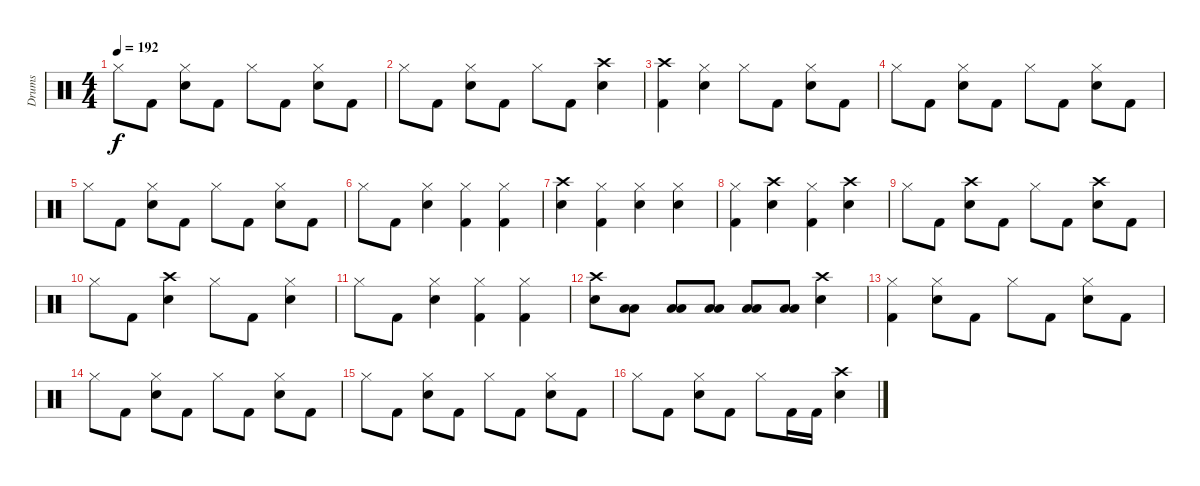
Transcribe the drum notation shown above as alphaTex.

\track ("Drums" "Drums") {instrument percussion}
\staff {score}
\articulation defaults
\ts (4 4)
\tempo 192
\clef neutral
\ks c "Hi-Hat (closed)".8{dy f} "Kick (hit) 2".8
("Hi-Hat (closed)" "Electric Snare (hit)").8 "Kick (hit) 2".8 "Hi-Hat (closed)".8 "Kick (hit) 2".8 ("Hi-Hat (closed)" "Electric Snare (hit)").8 "Kick (hit) 2".8 |
"Hi-Hat (closed)".8 "Kick (hit) 2".8 ("Hi-Hat (closed)" "Electric Snare (hit)").8 "Kick (hit) 2".8 "Hi-Hat (closed)".8 "Kick (hit) 2".8 ("Crash high (hit)" "Electric Snare (hit)").4 |
("Crash high (hit)" "Kick (hit) 2").4 ("Hi-Hat (closed)" "Electric Snare (hit)").4 "Hi-Hat (closed)".8 "Kick (hit) 2".8 ("Hi-Hat (closed)" "Electric Snare (hit)").8 "Kick (hit) 2".8 |
"Hi-Hat (closed)".8 "Kick (hit) 2".8 ("Hi-Hat (closed)" "Electric Snare (hit)").8 "Kick (hit) 2".8 "Hi-Hat (closed)".8 "Kick (hit) 2".8 ("Hi-Hat (closed)" "Electric Snare (hit)").8 "Kick (hit) 2".8 |
"Hi-Hat (closed)".8 "Kick (hit) 2".8 ("Hi-Hat (closed)" "Electric Snare (hit)").8 "Kick (hit) 2".8 "Hi-Hat (closed)".8 "Kick (hit) 2".8 ("Hi-Hat (closed)" "Electric Snare (hit)").8 "Kick (hit) 2".8 |
"Hi-Hat (closed)".8 "Kick (hit) 2".8 ("Hi-Hat (closed)" "Electric Snare (hit)").4 ("Hi-Hat (closed)" "Kick (hit) 2").4 ("Hi-Hat (closed)" "Kick (hit) 2").4 |
("Crash high (hit)" "Electric Snare (hit)").4 ("Hi-Hat (closed)" "Kick (hit) 2").4 ("Hi-Hat (closed)" "Electric Snare (hit)").4 ("Hi-Hat (closed)" "Electric Snare (hit)").4 |
("Hi-Hat (closed)" "Kick (hit) 2").4 ("Crash high (hit)" "Electric Snare (hit)").4 ("Hi-Hat (closed)" "Kick (hit) 2").4 ("Crash high (hit)" "Electric Snare (hit)").4 |
"Hi-Hat (closed)".8 "Kick (hit) 2".8 ("Crash high (hit)" "Electric Snare (hit)").8 "Kick (hit) 2".8 "Hi-Hat (closed)".8 "Kick (hit) 2".8 ("Crash high (hit)" "Electric Snare (hit)").8 "Kick (hit) 2".8 |
"Hi-Hat (closed)".8 "Kick (hit) 2".8 ("Crash high (hit)" "Electric Snare (hit)").4 "Hi-Hat (closed)".8 "Kick (hit) 2".8 ("Hi-Hat (closed)" "Electric Snare (hit)").4 |
"Hi-Hat (closed)".8 "Kick (hit) 2".8 ("Hi-Hat (closed)" "Electric Snare (hit)").4 ("Hi-Hat (closed)" "Kick (hit) 2").4 ("Hi-Hat (closed)" "Kick (hit) 2").4 |
("Crash high (hit)" "Electric Snare (hit)").8 ("Low Tom (hit)" "Low Tom (hit)").8 ("Low Tom (hit)" "Low Tom (hit)").8 ("Low Tom (hit)" "Low Tom (hit)").8 ("Low Tom (hit)" "Low Tom (hit)").8 ("Low Tom (hit)" "Low Tom (hit)").8 ("Crash high (hit)" "Electric Snare (hit)").4 |
("Hi-Hat (closed)" "Kick (hit) 2").4 ("Hi-Hat (closed)" "Electric Snare (hit)").8 "Kick (hit) 2".8 "Hi-Hat (closed)".8 "Kick (hit) 2".8 ("Hi-Hat (closed)" "Electric Snare (hit)").8 "Kick (hit) 2".8 |
"Hi-Hat (closed)".8 "Kick (hit) 2".8 ("Hi-Hat (closed)" "Electric Snare (hit)").8 "Kick (hit) 2".8 "Hi-Hat (closed)".8 "Kick (hit) 2".8 ("Hi-Hat (closed)" "Electric Snare (hit)").8 "Kick (hit) 2".8 |
"Hi-Hat (closed)".8 "Kick (hit) 2".8 ("Hi-Hat (closed)" "Electric Snare (hit)").8 "Kick (hit) 2".8 "Hi-Hat (closed)".8 "Kick (hit) 2".8 ("Hi-Hat (closed)" "Electric Snare (hit)").8 "Kick (hit) 2".8 |
"Hi-Hat (closed)".8 "Kick (hit) 2".8 ("Hi-Hat (closed)" "Electric Snare (hit)").8 "Kick (hit) 2".8 "Hi-Hat (closed)".8 "Kick (hit) 2".16 "Kick (hit) 2".16 ("Crash high (hit)" "Electric Snare (hit)").4
